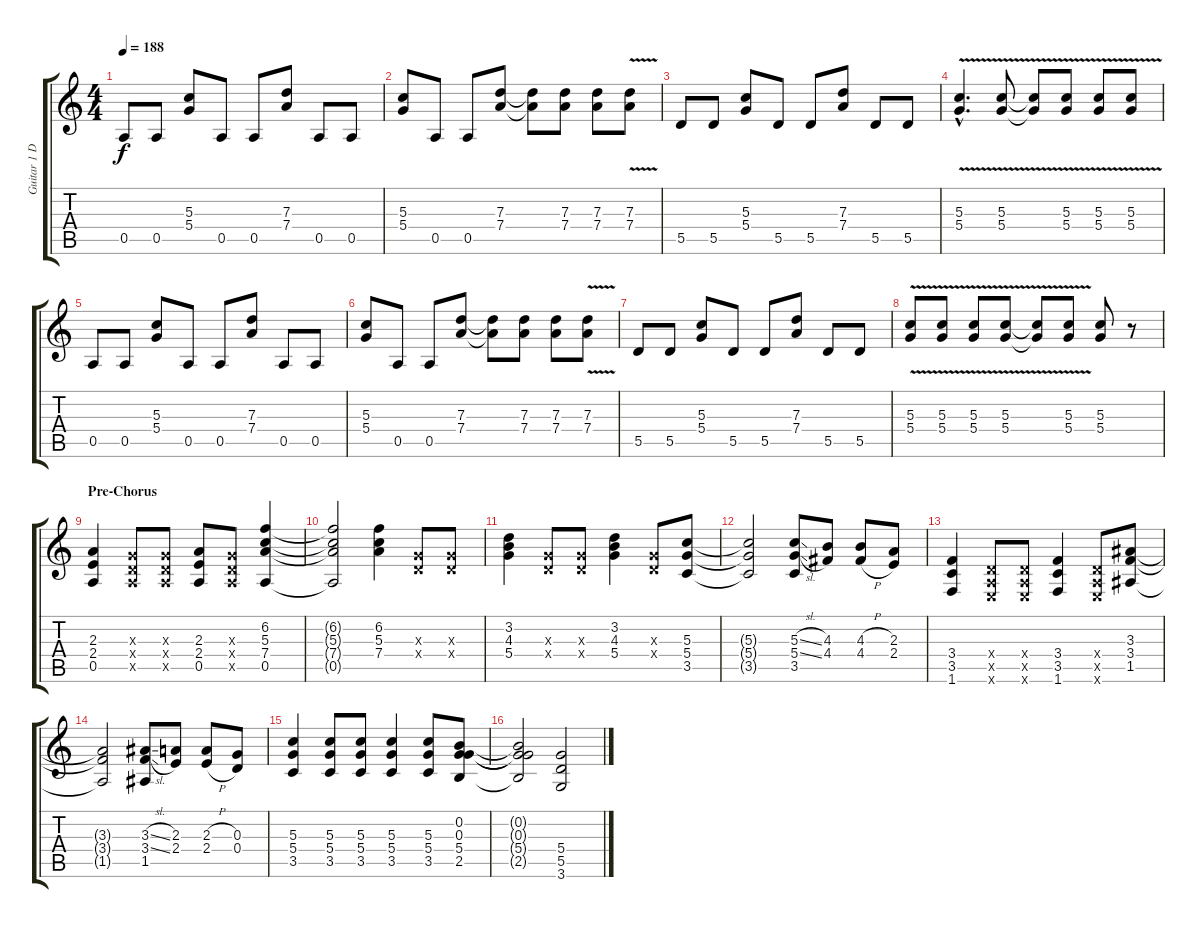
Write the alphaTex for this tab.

\track ("Guitar 1 Dave Murray" "Guitar 1 D") {instrument distortionguitar}
\staff {score tabs}
\tuning (E4 B3 G3 D3 A2 E2) {hide}
\ts (4 4)
\tempo 188
\clef g2
\ks c
0.5.8{dy f} 0.5.8 (5.3 5.4).8 0.5.8 0.5.8 (7.3 7.4).8 0.5.8 0.5.8 |
(5.3 5.4).8 0.5.8 0.5.8 (7.3 7.4).8 (7.3{t} 7.4{t}).8 (7.3 7.4).8 (7.3 7.4).8 (7.3{v} 7.4{v}).8 |
5.5.8 5.5.8 (5.3 5.4).8 5.5.8 5.5.8 (7.3 7.4).8 5.5.8 5.5.8 |
(5.3{v hac} 5.4{v hac}).4{d} (5.3{v} 5.4{v}).8 (5.3{t} 5.4{t}).8 (5.3{v} 5.4{v}).8 (5.3{v} 5.4{v}).8 (5.3{v} 5.4{v}).8 |
0.5.8 0.5.8 (5.3 5.4).8 0.5.8 0.5.8 (7.3 7.4).8 0.5.8 0.5.8 |
(5.3 5.4).8 0.5.8 0.5.8 (7.3 7.4).8 (7.3{t} 7.4{t}).8 (7.3 7.4).8 (7.3 7.4).8 (7.3{v} 7.4{v}).8 |
5.5.8 5.5.8 (5.3 5.4).8 5.5.8 5.5.8 (7.3 7.4).8 5.5.8 5.5.8 |
(5.3{v} 5.4{v}).8 (5.3{v} 5.4{v}).8 (5.3{v} 5.4{v}).8 (5.3{v} 5.4{v}).8 (5.3{t} 5.4{t}).8 (5.3{v} 5.4{v}).8 (5.3 5.4).8 r.8 |
\section ("" "Pre-Chorus")
(2.3 2.4 0.5).4 (0.3{x} 0.4{x} 0.5{x}).8 (0.3{x} 0.4{x} 0.5{x}).8 (2.3 2.4 0.5).8 (0.3{x} 0.4{x} 0.5{x}).8 (6.2 5.3 7.4 0.5).4 |
(6.2{t} 5.3{t} 7.4{t} 0.5{t}).2 (6.2 5.3 7.4).4 (0.3{x} 0.4{x}).8 (0.3{x} 0.4{x}).8 |
(3.2 4.3 5.4).4 (0.3{x} 0.4{x}).8 (0.3{x} 0.4{x}).8 (3.2 4.3 5.4).4 (0.3{x} 0.4{x}).8 (5.3 5.4 3.5).8 |
(5.3{t} 5.4{t} 3.5{t}).2 (5.3{sl} 5.4{sl} 3.5).8 (4.3 4.4).8 (4.3{h} 4.4{h}).8 (2.3 2.4).8 |
(3.4 3.5 1.6).4 (0.4{x} 0.5{x} 0.6{x}).8 (0.4{x} 0.5{x} 0.6{x}).8 (3.4 3.5 1.6).4 (0.4{x} 0.5{x} 0.6{x}).8 (3.3 3.4 1.5).8 |
(3.3{t} 3.4{t} 1.5{t}).2 (3.3{sl} 3.4{sl} 1.5).8 (2.3 2.4).8 (2.3{h} 2.4{h}).8 (0.3 0.4).8 |
(5.3 5.4 3.5).4 (5.3 5.4 3.5).8 (5.3 5.4 3.5).8 (5.3 5.4 3.5).4 (5.3 5.4 3.5).8 (0.2 0.3 5.4 2.5).8 |
(0.2{t} 0.3{t} 5.4{t} 2.5{t}).2 (5.4 5.5 3.6).2
